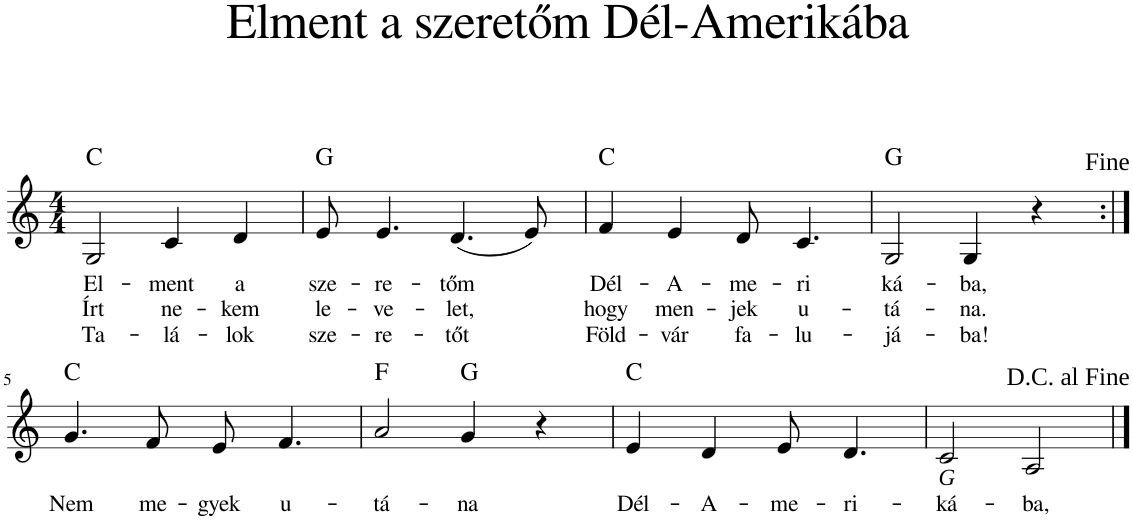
**kern	**text	**text	**text	**harte
*part1	*part1	*part1	*part1	*part1
*staff1	*staff1	*staff1	*staff1	*
*I"Piano	*	*	*	*
*I'Pno	*	*	*	*
*clefG2	*	*	*	*
*k[]	*	*	*	*
*M4/4	*	*	*	*
=1	=1	=1	=1	=1
!	!LO:LY:b	!LO:LY:b	!LO:LY:b	!
2G/	El-	Írt	Ta-	C:maj
!	!LO:LY:b	!LO:LY:b	!LO:LY:b	!
4c/	-ment	ne-	-lá-	.
!	!LO:LY:b	!LO:LY:b	!LO:LY:b	!
4d/	a	-kem	-lok	.
=2	=2	=2	=2	=2
!	!LO:LY:b	!LO:LY:b	!LO:LY:b	!
8e/	sze-	le-	sze-	G:maj
!	!LO:LY:b	!LO:LY:b	!LO:LY:b	!
4.e/	-re-	-ve-	-re-	.
!	!LO:LY:b	!LO:LY:b	!LO:LY:b	!
(4.d/	-tőm	-let,	-tőt	.
8e/)	.	.	.	.
=3	=3	=3	=3	=3
!	!LO:LY:b	!LO:LY:b	!LO:LY:b	!
4f/	Dél-	hogy	Föld-	C:maj
!	!LO:LY:b	!LO:LY:b	!LO:LY:b	!
4e/	-A-	men-	-vár	.
!	!LO:LY:b	!LO:LY:b	!LO:LY:b	!
8d/	-me-	-jek	fa-	.
!	!LO:LY:b	!LO:LY:b	!LO:LY:b	!
4.c/	-ri	u-	-lu-	.
=4	=4	=4	=4	=4
!	!LO:LY:b	!LO:LY:b	!LO:LY:b	!
2G/	ká-	-tá-	-já-	G:maj
!	!LO:LY:b	!LO:LY:b	!LO:LY:b	!
4G/	-ba,	-na.	-ba!	.
4r	.	.	.	.
!LO:TX:a:t=<font face="Times New Roman"/>Fine	!	!	!	!
!!LO:LB:g=z
=5:|!	=5:|!	=5:|!	=5:|!	=5:|!
!	!LO:LY:b	!	!	!
4.g/	Nem	.	.	C:maj
!	!LO:LY:b	!	!	!
8f/	me-	.	.	.
!	!LO:LY:b	!	!	!
8e/	-gyek	.	.	.
!	!LO:LY:b	!	!	!
4.f/	u-	.	.	.
=6	=6	=6	=6	=6
!	!LO:LY:b	!	!	!
2a/	-tá-	.	.	F:maj
!	!LO:LY:b	!	!	!
4g/	-na	.	.	G:maj
4r	.	.	.	.
=7	=7	=7	=7	=7
!	!LO:LY:b	!	!	!
4e/	Dél-	.	.	C:maj
!	!LO:LY:b	!	!	!
4d/	-A-	.	.	.
!	!LO:LY:b	!	!	!
8e/	-me-	.	.	.
!	!LO:LY:b	!	!	!
4.d/	-ri-	.	.	.
=8	=8	=8	=8	=8
!LO:TX:b:i:t=G	!	!	!	!
!	!LO:LY:b	!	!	!
2c/	-ká-	.	.	.
!	!LO:LY:b	!	!	!
2A/	-ba,	.	.	.
!LO:TX:a:t=<font face="Times New Roman"/>D.C. al Fine	!	!	!	!
==	==	==	==	==
*-	*-	*-	*-	*-
